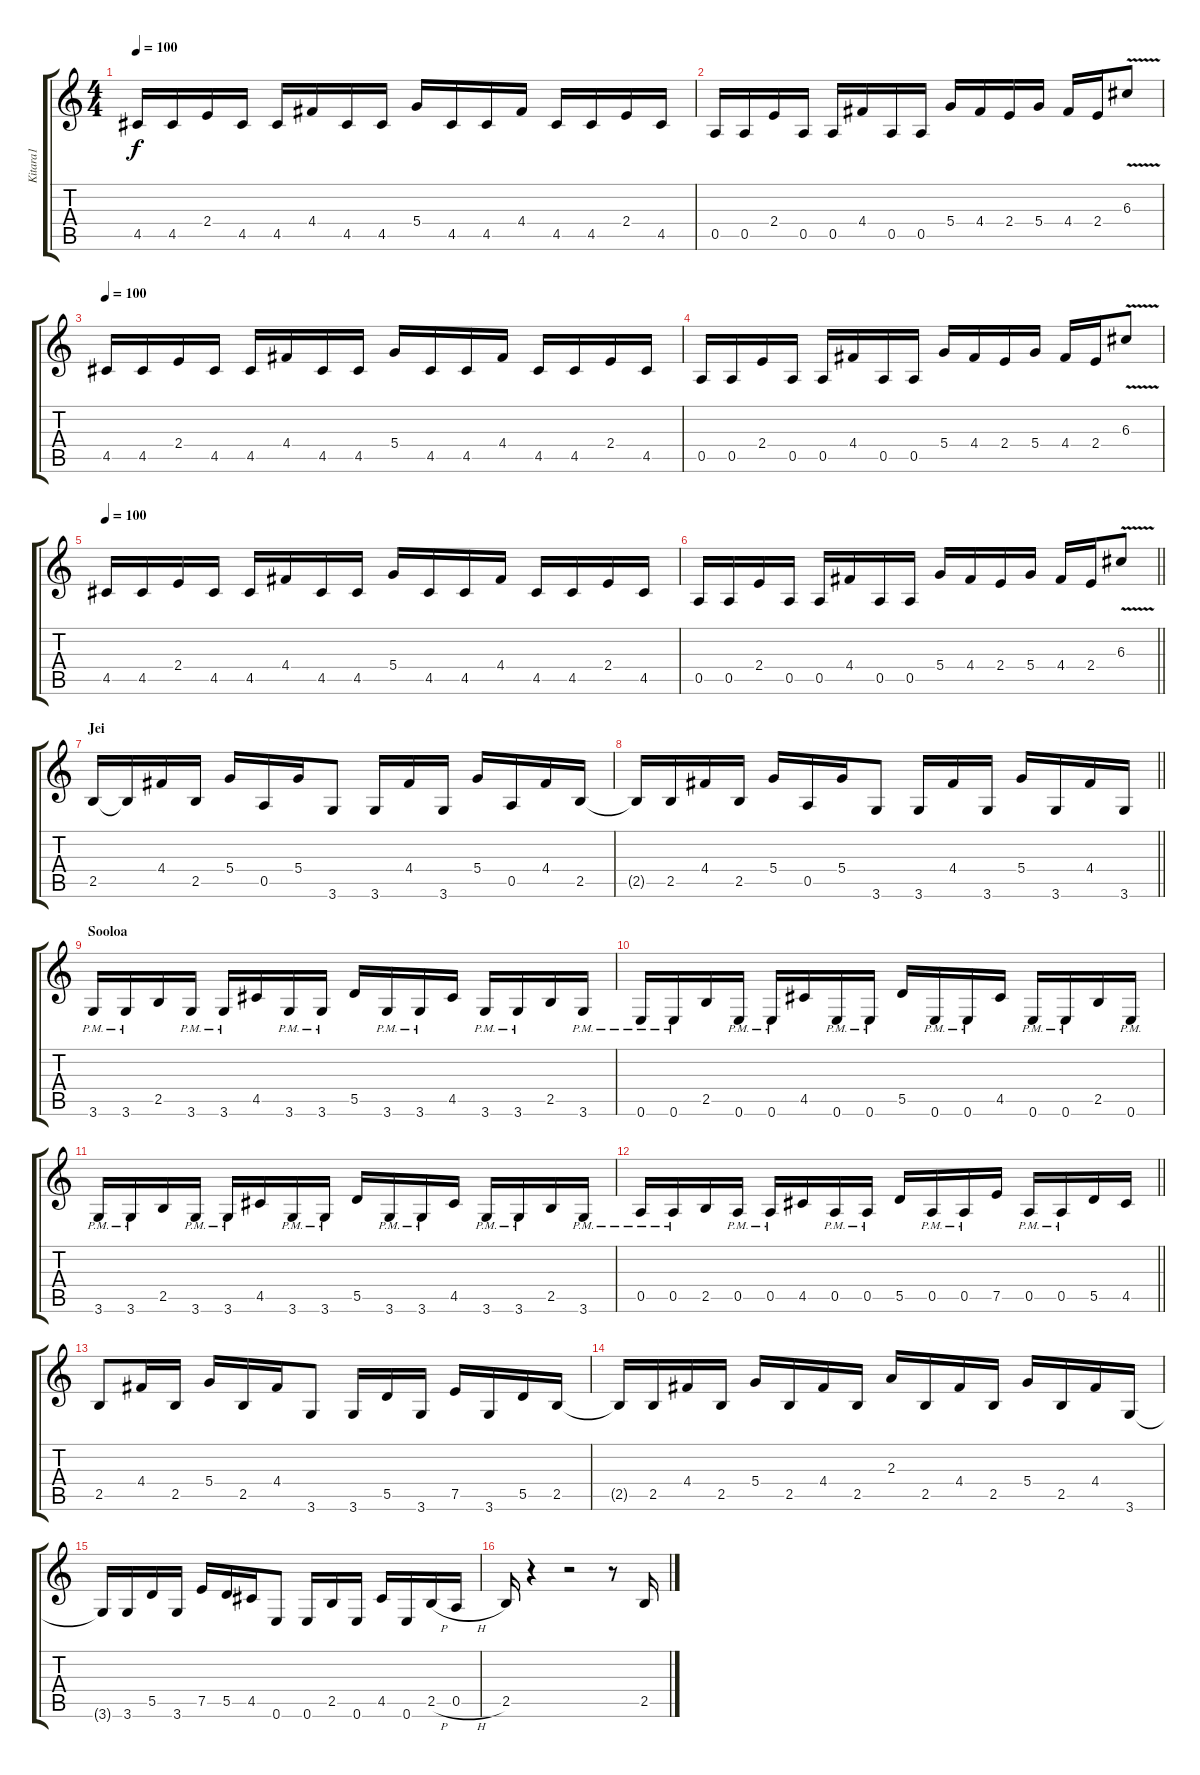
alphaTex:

\track ("Kitara1" "Kitara1") {instrument overdrivenguitar}
\staff {score tabs}
\tuning (E4 B3 G3 D3 A2 E2) {hide}
\ts (4 4)
\tempo 100
\clef g2
\ks c
4.5.16{dy f} 4.5.16 2.4.16 4.5.16 4.5.16 4.4.16 4.5.16 4.5.16 5.4.16 4.5.16 4.5.16 4.4.16 4.5.16 4.5.16 2.4.16 4.5.16 |
0.5.16 0.5.16 2.4.16 0.5.16 0.5.16 4.4.16 0.5.16 0.5.16 5.4.16 4.4.16 2.4.16 5.4.16 4.4.16 2.4.16 6.3{v}.8 |
\tempo 100
4.5.16 4.5.16 2.4.16 4.5.16 4.5.16 4.4.16 4.5.16 4.5.16 5.4.16 4.5.16 4.5.16 4.4.16 4.5.16 4.5.16 2.4.16 4.5.16 |
0.5.16 0.5.16 2.4.16 0.5.16 0.5.16 4.4.16 0.5.16 0.5.16 5.4.16 4.4.16 2.4.16 5.4.16 4.4.16 2.4.16 6.3{v}.8 |
\tempo 100
4.5.16 4.5.16 2.4.16 4.5.16 4.5.16 4.4.16 4.5.16 4.5.16 5.4.16 4.5.16 4.5.16 4.4.16 4.5.16 4.5.16 2.4.16 4.5.16 |
\barLineRight lightlight
0.5.16 0.5.16 2.4.16 0.5.16 0.5.16 4.4.16 0.5.16 0.5.16 5.4.16 4.4.16 2.4.16 5.4.16 4.4.16 2.4.16 6.3{v}.8 |
\section ("" "Jei")
2.5.16 2.5{t}.16 4.4.16 2.5.16 5.4.16 0.5.16 5.4.16 3.6.8 3.6.16 4.4.16 3.6.16 5.4.16 0.5.16 4.4.16 2.5.16 |
\barLineRight lightlight
2.5{t}.16 2.5.16 4.4.16 2.5.16 5.4.16 0.5.16 5.4.16 3.6.8 3.6.16 4.4.16 3.6.16 5.4.16 3.6.16 4.4.16 3.6.16 |
\section ("" "Sooloa")
3.6{pm}.16 3.6{pm}.16 2.5.16 3.6{pm}.16 3.6{pm}.16 4.5.16 3.6{pm}.16 3.6{pm}.16 5.5.16 3.6{pm}.16 3.6{pm}.16 4.5.16 3.6{pm}.16 3.6{pm}.16 2.5.16 3.6{pm}.16 |
0.6{pm}.16 0.6{pm}.16 2.5.16 0.6{pm}.16 0.6{pm}.16 4.5.16 0.6{pm}.16 0.6{pm}.16 5.5.16 0.6{pm}.16 0.6{pm}.16 4.5.16 0.6{pm}.16 0.6{pm}.16 2.5.16 0.6{pm}.16 |
3.6{pm}.16 3.6{pm}.16 2.5.16 3.6{pm}.16 3.6{pm}.16 4.5.16 3.6{pm}.16 3.6{pm}.16 5.5.16 3.6{pm}.16 3.6{pm}.16 4.5.16 3.6{pm}.16 3.6{pm}.16 2.5.16 3.6{pm}.16 |
\barLineRight lightlight
0.5{pm}.16 0.5{pm}.16 2.5.16 0.5{pm}.16 0.5{pm}.16 4.5.16 0.5{pm}.16 0.5{pm}.16 5.5.16 0.5{pm}.16 0.5{pm}.16 7.5.16 0.5{pm}.16 0.5{pm}.16 5.5.16 4.5.16 |
2.5.8 4.4.16 2.5.16 5.4.16 2.5.16 4.4.16 3.6.8 3.6.16 5.5.16 3.6.16 7.5.16 3.6.16 5.5.16 2.5.16 |
2.5{t}.16 2.5.16 4.4.16 2.5.16 5.4.16 2.5.16 4.4.16 2.5.16 2.3.16 2.5.16 4.4.16 2.5.16 5.4.16 2.5.16 4.4.16 3.6.16 |
3.6{t}.16 3.6.16 5.5.16 3.6.16 7.5.16 5.5.16 4.5.16 0.6.8 0.6.16 2.5.16 0.6.16 4.5.16 0.6.16 2.5{h}.16 0.5{h}.16 |
2.5.16 r.4 r.2 r.8 2.5.16
